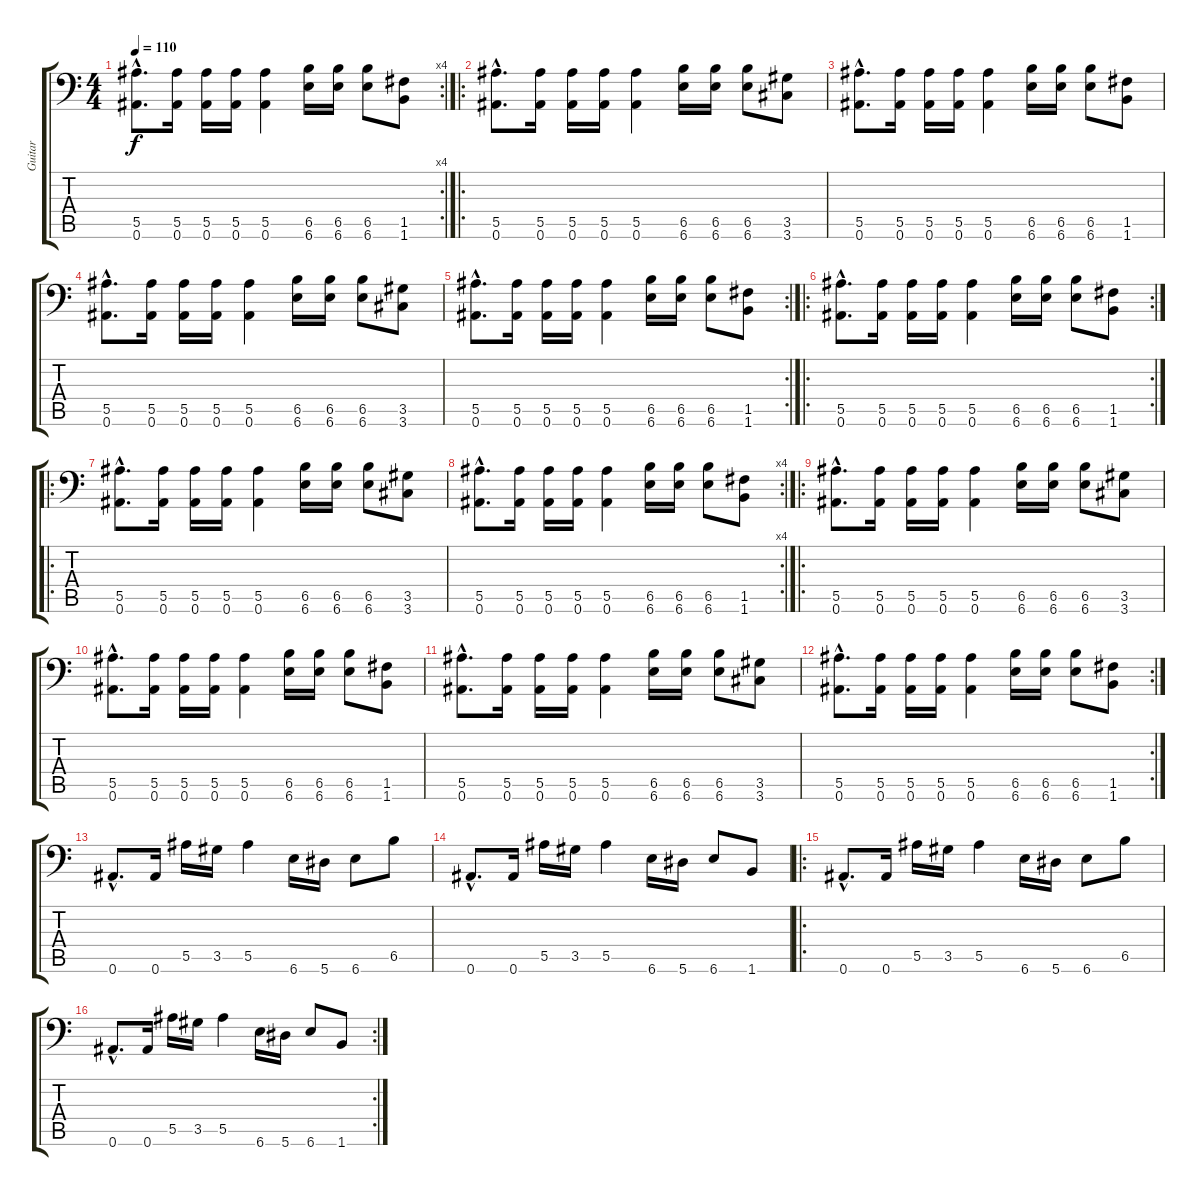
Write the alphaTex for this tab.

\track ("Guitar" "Guitar") {instrument distortionguitar}
\staff {score tabs}
\tuning (C4 G3 Eb3 Bb2 F2 Bb1) {hide}
\rc 4
\ts (4 4)
\tempo 110
\clef f4
\ks c
(5.5{hac} 0.6{hac}).8{d dy f} (5.5 0.6).16 (5.5 0.6).16 (5.5 0.6).16 (5.5 0.6).4 (6.5 6.6).16 (6.5 6.6).16 (6.5 6.6).8 (1.5 1.6).8 |
\ro
(5.5{hac} 0.6{hac}).8{d} (5.5 0.6).16 (5.5 0.6).16 (5.5 0.6).16 (5.5 0.6).4 (6.5 6.6).16 (6.5 6.6).16 (6.5 6.6).8 (3.5 3.6).8 |
(5.5{hac} 0.6{hac}).8{d} (5.5 0.6).16 (5.5 0.6).16 (5.5 0.6).16 (5.5 0.6).4 (6.5 6.6).16 (6.5 6.6).16 (6.5 6.6).8 (1.5 1.6).8 |
(5.5{hac} 0.6{hac}).8{d} (5.5 0.6).16 (5.5 0.6).16 (5.5 0.6).16 (5.5 0.6).4 (6.5 6.6).16 (6.5 6.6).16 (6.5 6.6).8 (3.5 3.6).8 |
\rc 2
(5.5{hac} 0.6{hac}).8{d} (5.5 0.6).16 (5.5 0.6).16 (5.5 0.6).16 (5.5 0.6).4 (6.5 6.6).16 (6.5 6.6).16 (6.5 6.6).8 (1.5 1.6).8 |
\ro
\rc 2
(5.5{hac} 0.6{hac}).8{d} (5.5 0.6).16 (5.5 0.6).16 (5.5 0.6).16 (5.5 0.6).4 (6.5 6.6).16 (6.5 6.6).16 (6.5 6.6).8 (1.5 1.6).8 |
\ro
(5.5{hac} 0.6{hac}).8{d} (5.5 0.6).16 (5.5 0.6).16 (5.5 0.6).16 (5.5 0.6).4 (6.5 6.6).16 (6.5 6.6).16 (6.5 6.6).8 (3.5 3.6).8 |
\rc 4
(5.5{hac} 0.6{hac}).8{d} (5.5 0.6).16 (5.5 0.6).16 (5.5 0.6).16 (5.5 0.6).4 (6.5 6.6).16 (6.5 6.6).16 (6.5 6.6).8 (1.5 1.6).8 |
\ro
(5.5{hac} 0.6{hac}).8{d} (5.5 0.6).16 (5.5 0.6).16 (5.5 0.6).16 (5.5 0.6).4 (6.5 6.6).16 (6.5 6.6).16 (6.5 6.6).8 (3.5 3.6).8 |
(5.5{hac} 0.6{hac}).8{d} (5.5 0.6).16 (5.5 0.6).16 (5.5 0.6).16 (5.5 0.6).4 (6.5 6.6).16 (6.5 6.6).16 (6.5 6.6).8 (1.5 1.6).8 |
(5.5{hac} 0.6{hac}).8{d} (5.5 0.6).16 (5.5 0.6).16 (5.5 0.6).16 (5.5 0.6).4 (6.5 6.6).16 (6.5 6.6).16 (6.5 6.6).8 (3.5 3.6).8 |
\rc 2
(5.5{hac} 0.6{hac}).8{d} (5.5 0.6).16 (5.5 0.6).16 (5.5 0.6).16 (5.5 0.6).4 (6.5 6.6).16 (6.5 6.6).16 (6.5 6.6).8 (1.5 1.6).8 |
0.6{hac}.8{d} 0.6.16 5.5.16 3.5.16 5.5.4 6.6.16 5.6.16 6.6.8 6.5.8 |
0.6{hac}.8{d} 0.6.16 5.5.16 3.5.16 5.5.4 6.6.16 5.6.16 6.6.8 1.6.8 |
\ro
0.6{hac}.8{d} 0.6.16 5.5.16 3.5.16 5.5.4 6.6.16 5.6.16 6.6.8 6.5.8 |
\rc 2
0.6{hac}.8{d} 0.6.16 5.5.16 3.5.16 5.5.4 6.6.16 5.6.16 6.6.8 1.6.8
